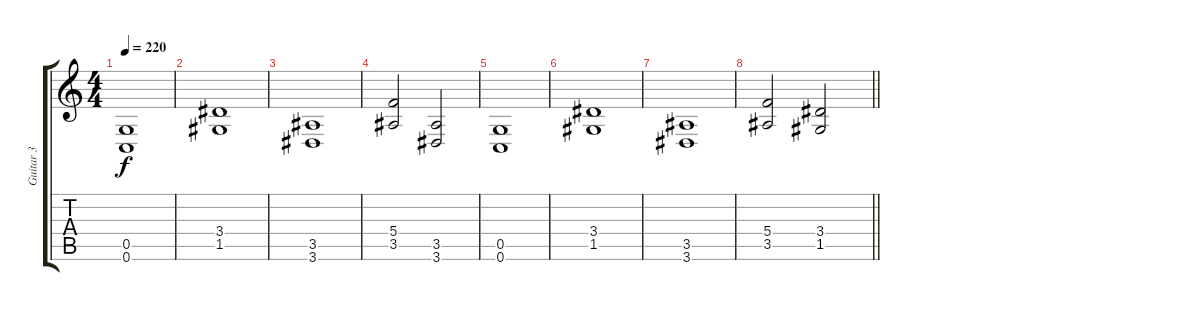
\track ("Guitar 3" "Guitar 3") {instrument distortionguitar}
\staff {score tabs}
\tuning (D4 A3 F3 C3 G2 C2) {hide}
\ts (4 4)
\tempo 220
\clef g2
\ks c
(0.5 0.6).1{dy f} |
(3.4 1.5).1 |
(3.5 3.6).1 |
(5.4 3.5).2 (3.5 3.6).2 |
(0.5 0.6).1 |
(3.4 1.5).1 |
(3.5 3.6).1 |
\barLineRight lightlight
(5.4 3.5).2 (3.4 1.5).2
